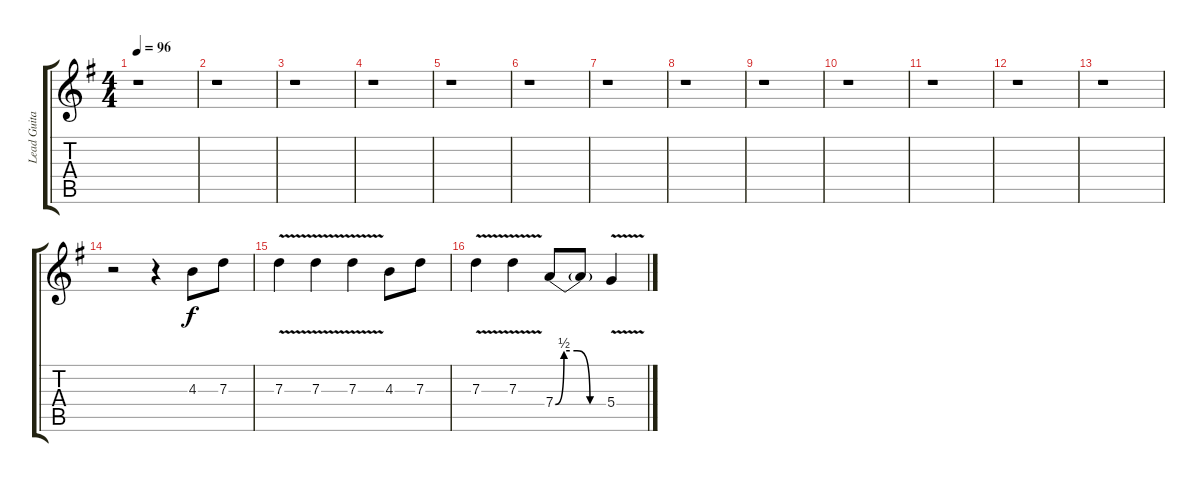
\track ("Lead Guitar 3" "Lead Guita") {instrument overdrivenguitar}
\staff {score tabs}
\tuning (E4 B3 G3 D3 A2 E2) {hide}
\ts (4 4)
\tempo 96
\clef g2
\ks g
r.1{dy f} |
r.1 |
r.1 |
r.1 |
r.1 |
r.1 |
r.1 |
r.1 |
r.1 |
r.1 |
r.1 |
r.1 |
r.1 |
r.2 r.4 4.3.8 7.3.8 |
7.3{v}.4 7.3{v}.4 7.3{v}.4 4.3.8 7.3.8 |
7.3{v}.4 7.3{v}.4 7.4{be (custom 0 0 10 2 25 2 40 0 60 0)}.8 7.4{t}.8 5.4{v}.4
